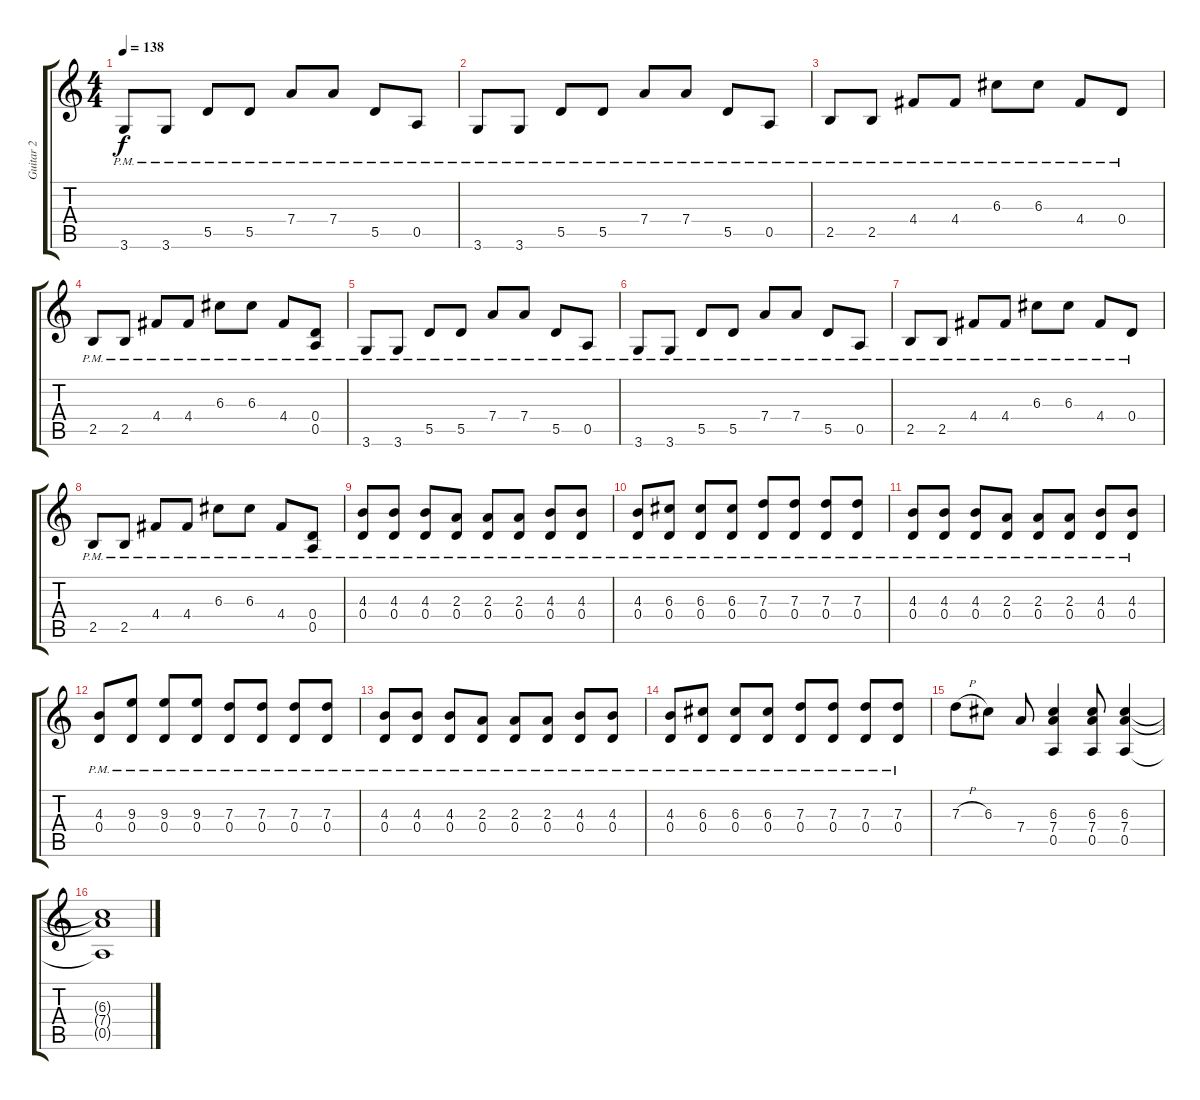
\track ("Guitar 2" "Guitar 2") {instrument distortionguitar}
\staff {score tabs}
\tuning (E4 B3 G3 D3 A2 E2) {hide}
\ts (4 4)
\tempo 138
\clef g2
\ks c
3.6{pm}.8{dy f instrument distortionguitar} 3.6{pm}.8 5.5{pm}.8 5.5{pm}.8 7.4{pm}.8 7.4{pm}.8 5.5{pm}.8 0.5{pm}.8 |
3.6{pm}.8 3.6{pm}.8 5.5{pm}.8 5.5{pm}.8 7.4{pm}.8 7.4{pm}.8 5.5{pm}.8 0.5{pm}.8 |
2.5{pm}.8 2.5{pm}.8 4.4{pm}.8 4.4{pm}.8 6.3{pm}.8 6.3{pm}.8 4.4{pm}.8 0.4{pm}.8 |
2.5{pm}.8 2.5{pm}.8 4.4{pm}.8 4.4{pm}.8 6.3{pm}.8 6.3{pm}.8 4.4{pm}.8 (0.4{pm} 0.5{pm}).8 |
3.6{pm}.8 3.6{pm}.8 5.5{pm}.8 5.5{pm}.8 7.4{pm}.8 7.4{pm}.8 5.5{pm}.8 0.5{pm}.8 |
3.6{pm}.8 3.6{pm}.8 5.5{pm}.8 5.5{pm}.8 7.4{pm}.8 7.4{pm}.8 5.5{pm}.8 0.5{pm}.8 |
2.5{pm}.8 2.5{pm}.8 4.4{pm}.8 4.4{pm}.8 6.3{pm}.8 6.3{pm}.8 4.4{pm}.8 0.4{pm}.8 |
2.5{pm}.8 2.5{pm}.8 4.4{pm}.8 4.4{pm}.8 6.3{pm}.8 6.3{pm}.8 4.4{pm}.8 (0.4{pm} 0.5{pm}).8 |
(4.3{pm} 0.4{pm}).8 (4.3{pm} 0.4{pm}).8 (4.3{pm} 0.4{pm}).8 (2.3{pm} 0.4{pm}).8 (2.3{pm} 0.4{pm}).8 (2.3{pm} 0.4{pm}).8 (4.3{pm} 0.4{pm}).8 (4.3{pm} 0.4{pm}).8 |
(4.3{pm} 0.4{pm}).8 (6.3{pm} 0.4{pm}).8 (6.3{pm} 0.4{pm}).8 (6.3{pm} 0.4{pm}).8 (7.3{pm} 0.4{pm}).8 (7.3{pm} 0.4{pm}).8 (7.3{pm} 0.4{pm}).8 (7.3{pm} 0.4{pm}).8 |
(4.3{pm} 0.4{pm}).8 (4.3{pm} 0.4{pm}).8 (4.3{pm} 0.4{pm}).8 (2.3{pm} 0.4{pm}).8 (2.3{pm} 0.4{pm}).8 (2.3{pm} 0.4{pm}).8 (4.3{pm} 0.4{pm}).8 (4.3{pm} 0.4{pm}).8 |
(4.3{pm} 0.4{pm}).8 (9.3{pm} 0.4{pm}).8 (9.3{pm} 0.4{pm}).8 (9.3{pm} 0.4{pm}).8 (7.3{pm} 0.4{pm}).8 (7.3{pm} 0.4{pm}).8 (7.3{pm} 0.4{pm}).8 (7.3{pm} 0.4{pm}).8 |
(4.3{pm} 0.4{pm}).8 (4.3{pm} 0.4{pm}).8 (4.3{pm} 0.4{pm}).8 (2.3{pm} 0.4{pm}).8 (2.3{pm} 0.4{pm}).8 (2.3{pm} 0.4{pm}).8 (4.3{pm} 0.4{pm}).8 (4.3{pm} 0.4{pm}).8 |
(4.3{pm} 0.4{pm}).8 (6.3{pm} 0.4{pm}).8 (6.3{pm} 0.4{pm}).8 (6.3{pm} 0.4{pm}).8 (7.3{pm} 0.4{pm}).8 (7.3{pm} 0.4{pm}).8 (7.3{pm} 0.4{pm}).8 (7.3{pm} 0.4{pm}).8 |
7.3{h}.8 6.3.8 7.4.8 (6.3 7.4 0.5).4 (6.3 7.4 0.5).8 (6.3 7.4 0.5).4 |
(6.3{t} 7.4{t} 0.5{t}).1
